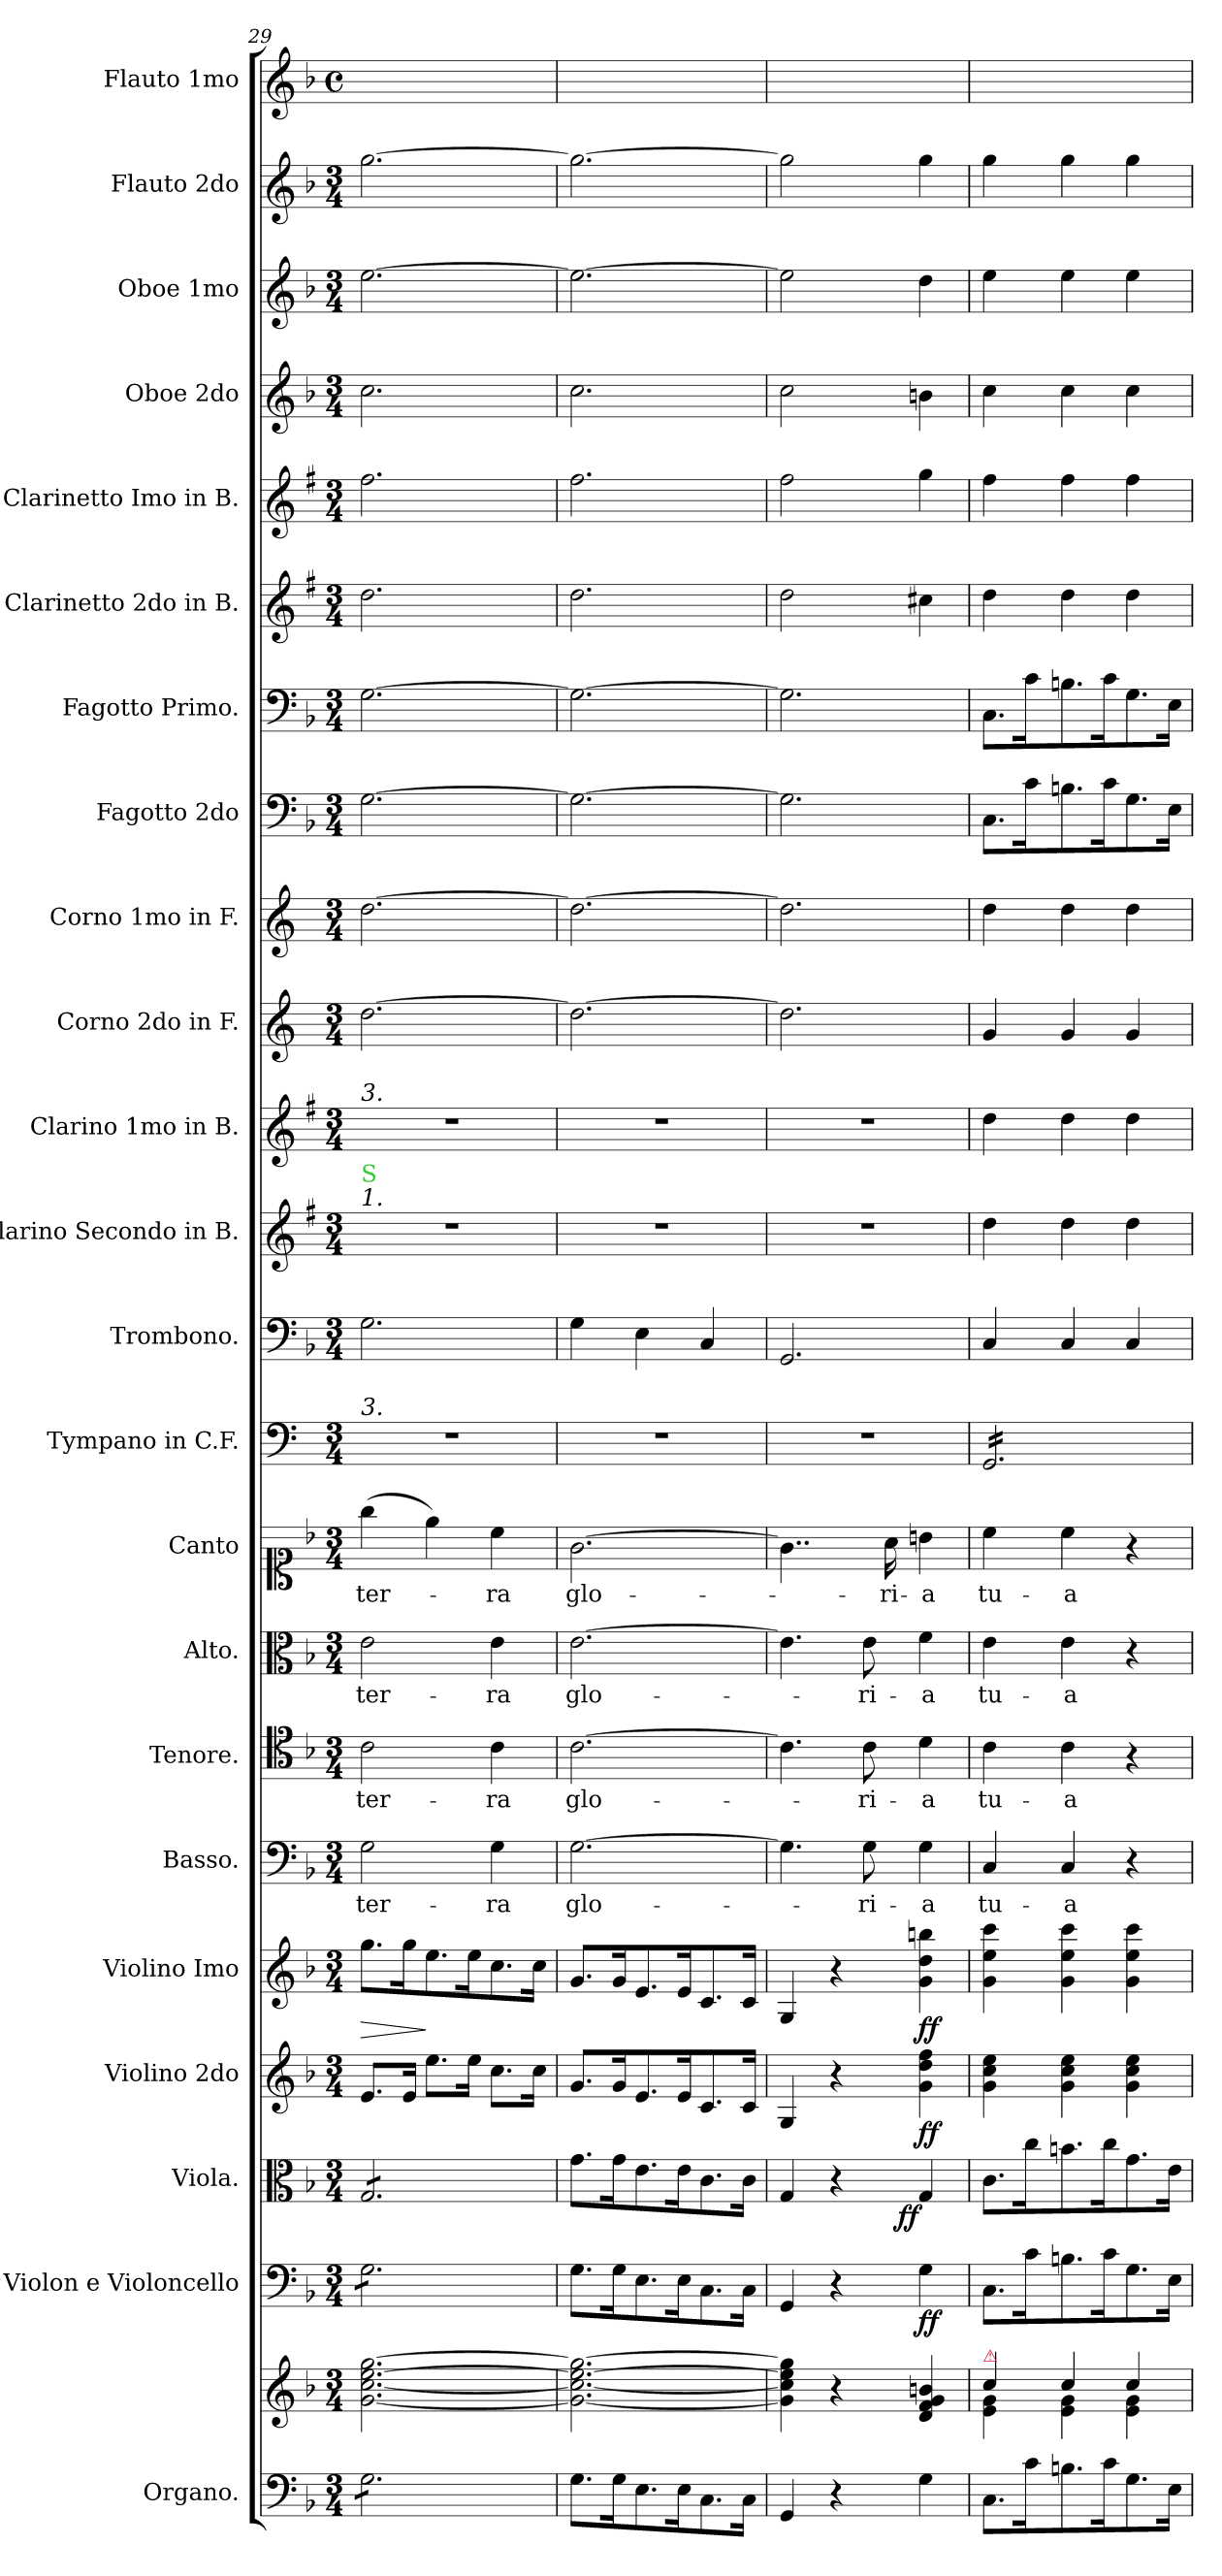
**kern	**kern	**kern	**dynam	**kern	**dynam	**kern	**dynam	**kern	**dynam	**kern	**text	**kern	**text	**kern	**text	**kern	**text	**kern	**kern	**kern	**kern	**kern	**kern	**kern	**kern	**kern	**kern	**kern	**kern	**kern	**kern
*part23	*part23	*part22	*part22	*part21	*part21	*part20	*part20	*part19	*part19	*part18	*part18	*part17	*part17	*part16	*part16	*part15	*part15	*part14	*part13	*part12	*part11	*part10	*part9	*part8	*part7	*part6	*part5	*part4	*part3	*part2	*part1
*staff24	*staff23	*staff22	*staff22	*staff21	*staff21	*staff20	*staff20	*staff19	*staff19	*staff18	*staff18	*staff17	*staff17	*staff16	*staff16	*staff15	*staff15	*staff14	*staff13	*staff12	*staff11	*staff10	*staff9	*staff8	*staff7	*staff6	*staff5	*staff4	*staff3	*staff2	*staff1
*I"Organo.	*	*I"Violon e Violoncello	*	*I"Viola.	*	*I"Violino 2do	*	*I"Violino Imo	*	*I"Basso.	*	*I"Tenore.	*	*I"Alto.	*	*I"Canto	*	*I"Tympano in C.F.	*I"Trombono.	*I"Clarino Secondo in B.	*I"Clarino 1mo in B.	*I"Corno 2do in F.	*I"Corno 1mo in F.	*I"Fagotto 2do	*I"Fagotto Primo.	*I"Clarinetto 2do in B.	*I"Clarinetto Imo in B.	*I"Oboe 2do	*I"Oboe 1mo	*I"Flauto 2do	*I"Flauto 1mo
*I'org	*	*	*	*I'vla	*	*I'vl 2	*	*I'vl 1	*	*I'B	*	*I'T	*	*I'A	*	*	*	*	*I'trb	*I'clno 2 in B	*I'clno 1 in B	*I'cor 2 in F	*I'cor 1 in F	*I'fag 2	*I'fag 1	*I'cl 2 in B	*I'cl 1 in B	*I'ob 2	*I'ob 1	*I'fl 2	*I'fl 1
*clefF4	*clefG2	*clefF4	*	*clefC3	*	*clefG2	*	*clefG2	*	*clefF4	*	*clefC4	*	*clefC3	*	*clefC1	*	*clefF4	*clefF4	*clefG2	*clefG2	*clefG2	*clefG2	*clefF4	*clefF4	*clefG2	*clefG2	*clefG2	*clefG2	*clefG2	*clefG2
*	*	*	*	*	*	*	*	*	*	*	*	*	*	*	*	*	*	*ITrd-3c-5	*	*ITrd1c2	*ITrd1c2	*ITrd4c7	*ITrd4c7	*	*	*ITrd1c2	*ITrd1c2	*	*	*	*
*k[b-]	*k[b-]	*k[b-]	*	*k[b-]	*	*k[b-]	*	*k[b-]	*	*k[b-]	*	*k[b-]	*	*k[b-]	*	*k[b-]	*	*k[b-]	*k[b-]	*k[b-]	*k[b-]	*k[b-]	*k[b-]	*k[b-]	*k[b-]	*k[b-]	*k[b-]	*k[b-]	*k[b-]	*k[b-]	*k[b-]
*	*	*	*	*	*	*	*	*	*	*	*	*	*	*	*	*	*	*	*	*	*	*	*	*	*	*	*	*	*	*	*F:
*M3/4	*M3/4	*M3/4	*	*M3/4	*	*M3/4	*	*M3/4	*	*M3/4	*	*M3/4	*	*M3/4	*	*M3/4	*	*M3/4	*M3/4	*M3/4	*M3/4	*M3/4	*M3/4	*M3/4	*M3/4	*M3/4	*M3/4	*M3/4	*M3/4	*M3/4	*M4/4
*	*	*	*	*	*	*	*	*	*	*	*	*	*	*	*	*	*	*	*	*	*	*	*	*	*	*	*	*	*	*	*met(c)
=29	=29	=29	=29	=29	=29	=29	=29	=29	=29	=29	=29	=29	=29	=29	=29	=29	=29	=29	=29	=29	=29	=29	=29	=29	=29	=29	=29	=29	=29	=29	=29
!	!	!	!	!	!	!	!	!	!	!	!	!	!	!	!	!	!	!	!	!	!LO:TX:a:i:t=3.	!	!	!	!	!	!	!	!	!	!
!	!	!	!	!	!	!	!	!	!	!	!	!	!	!	!	!	!	!	!	!LO:TX:a:i:t=1.	!	!	!	!	!	!	!	!	!	!	!
!	!	!	!	!	!	!	!	!	!	!	!	!	!	!	!	!	!	!	!	!LO:TX:a:color=limegreen:t=S	!	!	!	!	!	!	!	!	!	!	!
!	!	!	!	!	!	!	!	!	!	!	!	!	!	!	!	!	!	!LO:TX:a:i:t=3.	!	!	!	!	!	!	!	!	!	!	!	!	!
!	!	!	!	!	!	!	!	!	!LO:HP:b	!	!	!	!	!	!	!	!	!	!	!	!	!	!	!	!	!	!	!	!	!	!
*tremolo	*	*	*	*	*	*	*	*	*	*	*	*	*	*	*	*	*	*	*	*	*	*	*	*	*	*	*	*	*	*	*
*	*	*tremolo	*	*	*	*	*	*	*	*	*	*	*	*	*	*	*	*	*	*	*	*	*	*	*	*	*	*	*	*	*
*	*	*	*	*tremolo	*	*	*	*	*	*	*	*	*	*	*	*	*	*	*	*	*	*	*	*	*	*	*	*	*	*	*
8G\L	[<2.g\ [>2.cc\ [>2.ee\ [>2.gg\	8G\L	.	8G/L	.	8.e/L	.	8.gg\L	>	2G\	ter-	2c\	ter-	2e\	ter-	(4gg\	ter-	2.r	2.G\	2.r	2.r	[2.g\	[2.g\	[2.G\	[2.G\	2.cc\	2.ee\	2.cc\	[2.ee\	[2.gg\	2.ryy
8G\	.	8G\	.	8G/	.	.	.	.	.	.	.	.	.	.	.	.	.	.	.	.	.	.	.	.	.	.	.	.	.	.	.
.	.	.	.	.	.	16e/Jk	.	16gg\K	.	.	.	.	.	.	.	.	.	.	.	.	.	.	.	.	.	.	.	.	.	.	.
8G\	.	8G\	.	8G/	.	8.ee\L	.	8.ee\	]	.	.	.	.	.	.	4ee\)	.	.	.	.	.	.	.	.	.	.	.	.	.	.	.
8G\	.	8G\	.	8G/	.	.	.	.	.	.	.	.	.	.	.	.	.	.	.	.	.	.	.	.	.	.	.	.	.	.	.
.	.	.	.	.	.	16ee\Jk	.	16ee\K	.	.	.	.	.	.	.	.	.	.	.	.	.	.	.	.	.	.	.	.	.	.	.
8G\	.	8G\	.	8G/	.	8.cc\L	.	8.cc\	.	4G\	-ra	4c\	-ra	4e\	-ra	4cc\	-ra	.	.	.	.	.	.	.	.	.	.	.	.	.	.
8G\J	.	8G\J	.	8G/J	.	.	.	.	.	.	.	.	.	.	.	.	.	.	.	.	.	.	.	.	.	.	.	.	.	.	.
*	*	*	*	*Xtremolo	*	*	*	*	*	*	*	*	*	*	*	*	*	*	*	*	*	*	*	*	*	*	*	*	*	*	*
*	*	*Xtremolo	*	*	*	*	*	*	*	*	*	*	*	*	*	*	*	*	*	*	*	*	*	*	*	*	*	*	*	*	*
*Xtremolo	*	*	*	*	*	*	*	*	*	*	*	*	*	*	*	*	*	*	*	*	*	*	*	*	*	*	*	*	*	*	*
.	.	.	.	.	.	16cc\Jk	.	16cc\Jk	.	.	.	.	.	.	.	.	.	.	.	.	.	.	.	.	.	.	.	.	.	.	.
=30	=30	=30	=30	=30	=30	=30	=30	=30	=30	=30	=30	=30	=30	=30	=30	=30	=30	=30	=30	=30	=30	=30	=30	=30	=30	=30	=30	=30	=30	=30	=30
8.G\L	2.g_\ 2.cc_\ 2.ee_\ 2.gg_\	8.G\L	.	8.g\L	.	8.g/L	.	8.g/L	.	[2.G\	glo-	[2.c\	glo-	[2.e\	glo-	[2.g\	glo-	2.r	4G\	2.r	2.r	2.g\_	2.g\_	2.G\_	2.G\_	2.cc\	2.ee\	2.cc\	2.ee\_	2.gg\_	2.ryy
16G\K	.	16G\K	.	16g\K	.	16g/K	.	16g/K	.	.	.	.	.	.	.	.	.	.	.	.	.	.	.	.	.	.	.	.	.	.	.
8.E\	.	8.E\	.	8.e\	.	8.e/	.	8.e/	.	.	.	.	.	.	.	.	.	.	4E\	.	.	.	.	.	.	.	.	.	.	.	.
16E\K	.	16E\K	.	16e\K	.	16e/K	.	16e/K	.	.	.	.	.	.	.	.	.	.	.	.	.	.	.	.	.	.	.	.	.	.	.
8.C\	.	8.C\	.	8.c\	.	8.c/	.	8.c/	.	.	.	.	.	.	.	.	.	.	4C/	.	.	.	.	.	.	.	.	.	.	.	.
16C\Jk	.	16C\Jk	.	16c\Jk	.	16c/Jk	.	16c/Jk	.	.	.	.	.	.	.	.	.	.	.	.	.	.	.	.	.	.	.	.	.	.	.
=31	=31	=31	=31	=31	=31	=31	=31	=31	=31	=31	=31	=31	=31	=31	=31	=31	=31	=31	=31	=31	=31	=31	=31	=31	=31	=31	=31	=31	=31	=31	=31
4GG/	4g]\ 4cc]\ 4ee]\ 4gg]\	4GG/	.	4G/	.	4G/	.	4G/	.	4.G\]	.	4.c\]	.	4.e\]	.	4..g\]	.	2.r	2.GG/	2.r	2.r	2.g\]	2.g\]	2.G\]	2.G\]	2cc\	2ee\	2cc\	2ee\]	2gg\]	2.ryy
4r	4r	4r	.	4r	.	4r	.	4r	.	.	.	.	.	.	.	.	.	.	.	.	.	.	.	.	.	.	.	.	.	.	.
.	.	.	.	.	.	.	.	.	.	8G\	-ri-	8c\	-ri-	8e\	-ri-	.	.	.	.	.	.	.	.	.	.	.	.	.	.	.	.
.	.	.	.	.	.	.	.	.	.	.	.	.	.	.	.	16a\	-ri-	.	.	.	.	.	.	.	.	.	.	.	.	.	.
!	!	!	!	!	!LO:DY:rj	!	!LO:DY:b	!	!	!	!	!	!	!	!	!	!	!	!	!	!	!	!	!	!	!	!	!	!	!	!
4G\	4d/ 4f/ 4g/ 4bn/	4G\	ff	4G/	ff	4g\ 4dd\ 4ff\	ff	4g\ 4dd\ 4bbn\	ff	4G\	-a	4d\	-a	4f\	-a	4bn\	-a	.	.	.	.	.	.	.	.	4bn\	4ff\	4bn\	4dd\	4gg\	.
=32	=32	=32	=32	=32	=32	=32	=32	=32	=32	=32	=32	=32	=32	=32	=32	=32	=32	=32	=32	=32	=32	=32	=32	=32	=32	=32	=32	=32	=32	=32	=32
*	*^	*	*	*	*	*	*	*	*	*	*	*	*	*	*	*	*	*	*	*	*	*	*	*	*	*	*	*	*	*	*
!	!LO:TX:a:i:color=crimson:t=⚠	!	!	!	!	!	!	!	!	!	!	!	!	!	!	!	!	!	!	!	!	!	!	!	!	!	!	!	!	!	!	!
*	*	*	*	*	*	*	*	*	*	*	*	*	*	*	*	*	*	*	*tremolo	*	*	*	*	*	*	*	*	*	*	*	*	*
8.C/L	4cc/	4e\ 4g\	8.C\L	.	8.c\L	.	4g\ 4cc\ 4ee\	.	4g\ 4ee\ 4ccc\	.	4C/	tu-	4c\	tu-	4e\	tu-	4cc\	tu-	16C/LL	4C/	4cc\	4cc\	4c/	4g\	8.C\L	8.C\L	4cc\	4ee\	4cc\	4ee\	4gg\	2.ryy
.	.	.	.	.	.	.	.	.	.	.	.	.	.	.	.	.	.	.	16C/	.	.	.	.	.	.	.	.	.	.	.	.	.
.	.	.	.	.	.	.	.	.	.	.	.	.	.	.	.	.	.	.	16C/	.	.	.	.	.	.	.	.	.	.	.	.	.
16c\K	.	.	16c\K	.	16cc\K	.	.	.	.	.	.	.	.	.	.	.	.	.	16C/	.	.	.	.	.	16c\K	16c\K	.	.	.	.	.	.
8.Bn\	4cc/	4e\ 4g\	8.Bn\	.	8.bn\	.	4g\ 4cc\ 4ee\	.	4g\ 4ee\ 4ccc\	.	4C/	-a	4c\	-a	4e\	-a	4cc\	-a	16C/	4C/	4cc\	4cc\	4c/	4g\	8.Bn\	8.Bn\	4cc\	4ee\	4cc\	4ee\	4gg\	.
.	.	.	.	.	.	.	.	.	.	.	.	.	.	.	.	.	.	.	16C/	.	.	.	.	.	.	.	.	.	.	.	.	.
.	.	.	.	.	.	.	.	.	.	.	.	.	.	.	.	.	.	.	16C/	.	.	.	.	.	.	.	.	.	.	.	.	.
16c\K	.	.	16c\K	.	16cc\K	.	.	.	.	.	.	.	.	.	.	.	.	.	16C/	.	.	.	.	.	16c\K	16c\K	.	.	.	.	.	.
8.G\	4cc/	4e\ 4g\	8.G\	.	8.g\	.	4g\ 4cc\ 4ee\	.	4g\ 4ee\ 4ccc\	.	4r	.	4r	.	4r	.	4r	.	16C/	4C/	4cc\	4cc\	4c/	4g\	8.G\	8.G\	4cc\	4ee\	4cc\	4ee\	4gg\	.
.	.	.	.	.	.	.	.	.	.	.	.	.	.	.	.	.	.	.	16C/	.	.	.	.	.	.	.	.	.	.	.	.	.
.	.	.	.	.	.	.	.	.	.	.	.	.	.	.	.	.	.	.	16C/	.	.	.	.	.	.	.	.	.	.	.	.	.
16E\Jk	.	.	16E\Jk	.	16e\Jk	.	.	.	.	.	.	.	.	.	.	.	.	.	16C/JJ	.	.	.	.	.	16E\Jk	16E\Jk	.	.	.	.	.	.
*	*	*	*	*	*	*	*	*	*	*	*	*	*	*	*	*	*	*	*Xtremolo	*	*	*	*	*	*	*	*	*	*	*	*	*
*	*v	*v	*	*	*	*	*	*	*	*	*	*	*	*	*	*	*	*	*	*	*	*	*	*	*	*	*	*	*	*	*	*
=	=	=	=	=	=	=	=	=	=	=	=	=	=	=	=	=	=	=	=	=	=	=	=	=	=	=	=	=	=	=	=
*-	*-	*-	*-	*-	*-	*-	*-	*-	*-	*-	*-	*-	*-	*-	*-	*-	*-	*-	*-	*-	*-	*-	*-	*-	*-	*-	*-	*-	*-	*-	*-
